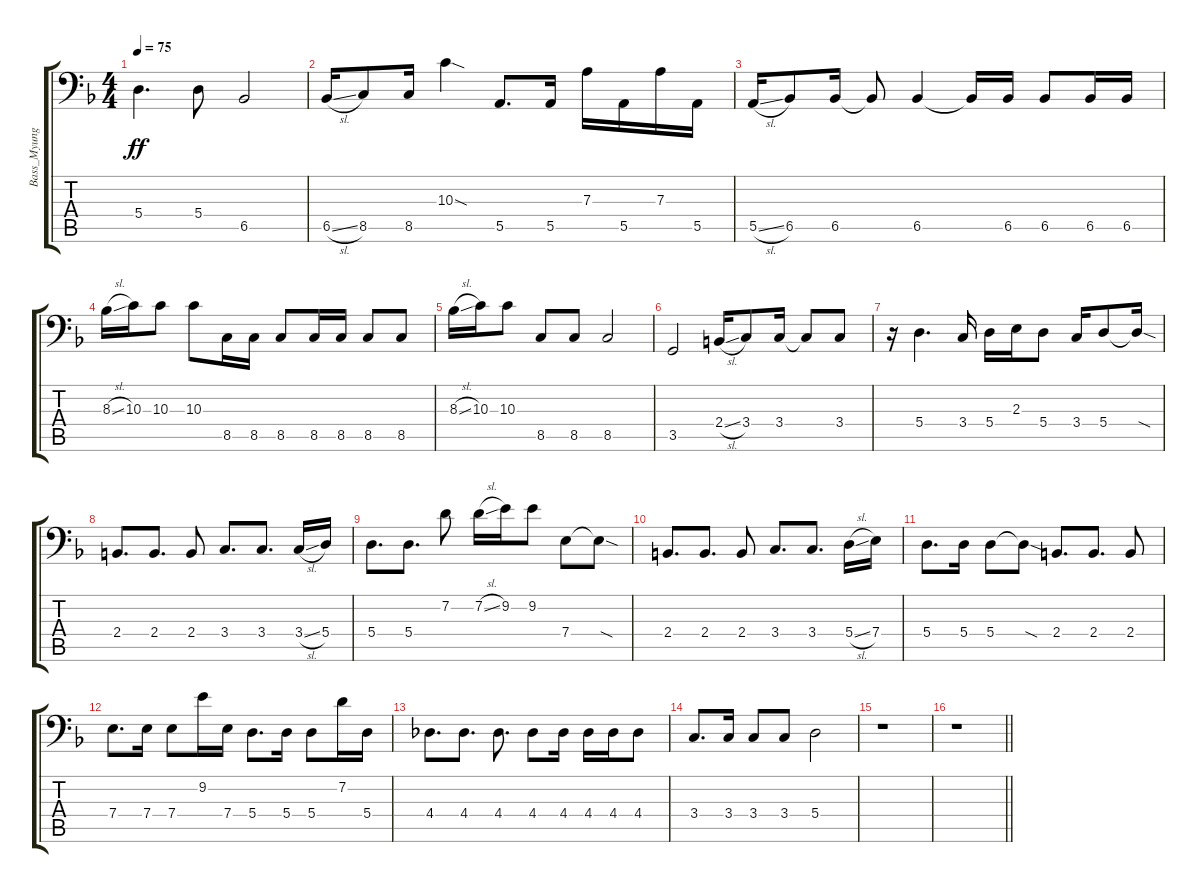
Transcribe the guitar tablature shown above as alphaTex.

\track ("Bass_Myung" "Bass_Myung") {instrument electricbassfinger}
\staff {score tabs}
\tuning (B2 G2 D2 A1 E1 B0) {hide}
\ts (4 4)
\tempo 75
\clef f4
\ks f
5.4.4{d dy ff} 5.4.8 6.5.2 |
6.5{sl}.16 8.5.8 8.5.16 10.3{sod}.4 5.5.8{d} 5.5.16 7.3.16 5.5.16 7.3.16 5.5.16 |
5.5{sl}.16 6.5.8 6.5.16 6.5{t}.8 6.5.4 6.5{t}.16 6.5.16 6.5.8 6.5.16 6.5.16 |
8.3{sl}.16 10.3.16 10.3.8 10.3.8 8.5.16 8.5.16 8.5.8 8.5.16 8.5.16 8.5.8 8.5.8 |
8.3{sl}.16 10.3.16 10.3.8 8.5.8 8.5.8 8.5.2 |
3.5.2 2.4{sl}.16 3.4.8 3.4.16 3.4{t}.8 3.4.8 |
r.16 5.4.4{d} 3.4.16 5.4.16 2.3.16 5.4.8 3.4.16 5.4.8 5.4{sod t}.16 |
2.4.8{d} 2.4.8{d} 2.4.8 3.4.8{d} 3.4.8{d} 3.4{sl}.16 5.4.16 |
5.4.8{d} 5.4.8{d} 7.2.8 7.2{sl}.16 9.2.16 9.2.8 7.4.8 7.4{sod t}.8 |
2.4.8{d} 2.4.8{d} 2.4.8 3.4.8{d} 3.4.8{d} 5.4{sl}.16 7.4.16 |
5.4.8{d} 5.4.16 5.4.8 5.4{sod t}.8 2.4.8{d} 2.4.8{d} 2.4.8 |
7.4.8{d} 7.4.16 7.4.8 9.2.16 7.4.16 5.4.8{d} 5.4.16 5.4.8 7.2.16 5.4.16 |
4.4.8{d} 4.4.8{d} 4.4.8{d} 4.4.8 4.4.16 4.4.16 4.4.16 4.4.8 |
3.4.8{d} 3.4.16 3.4.8 3.4.8 5.4.2 |
r.1 |
\barLineRight lightlight
r.1
